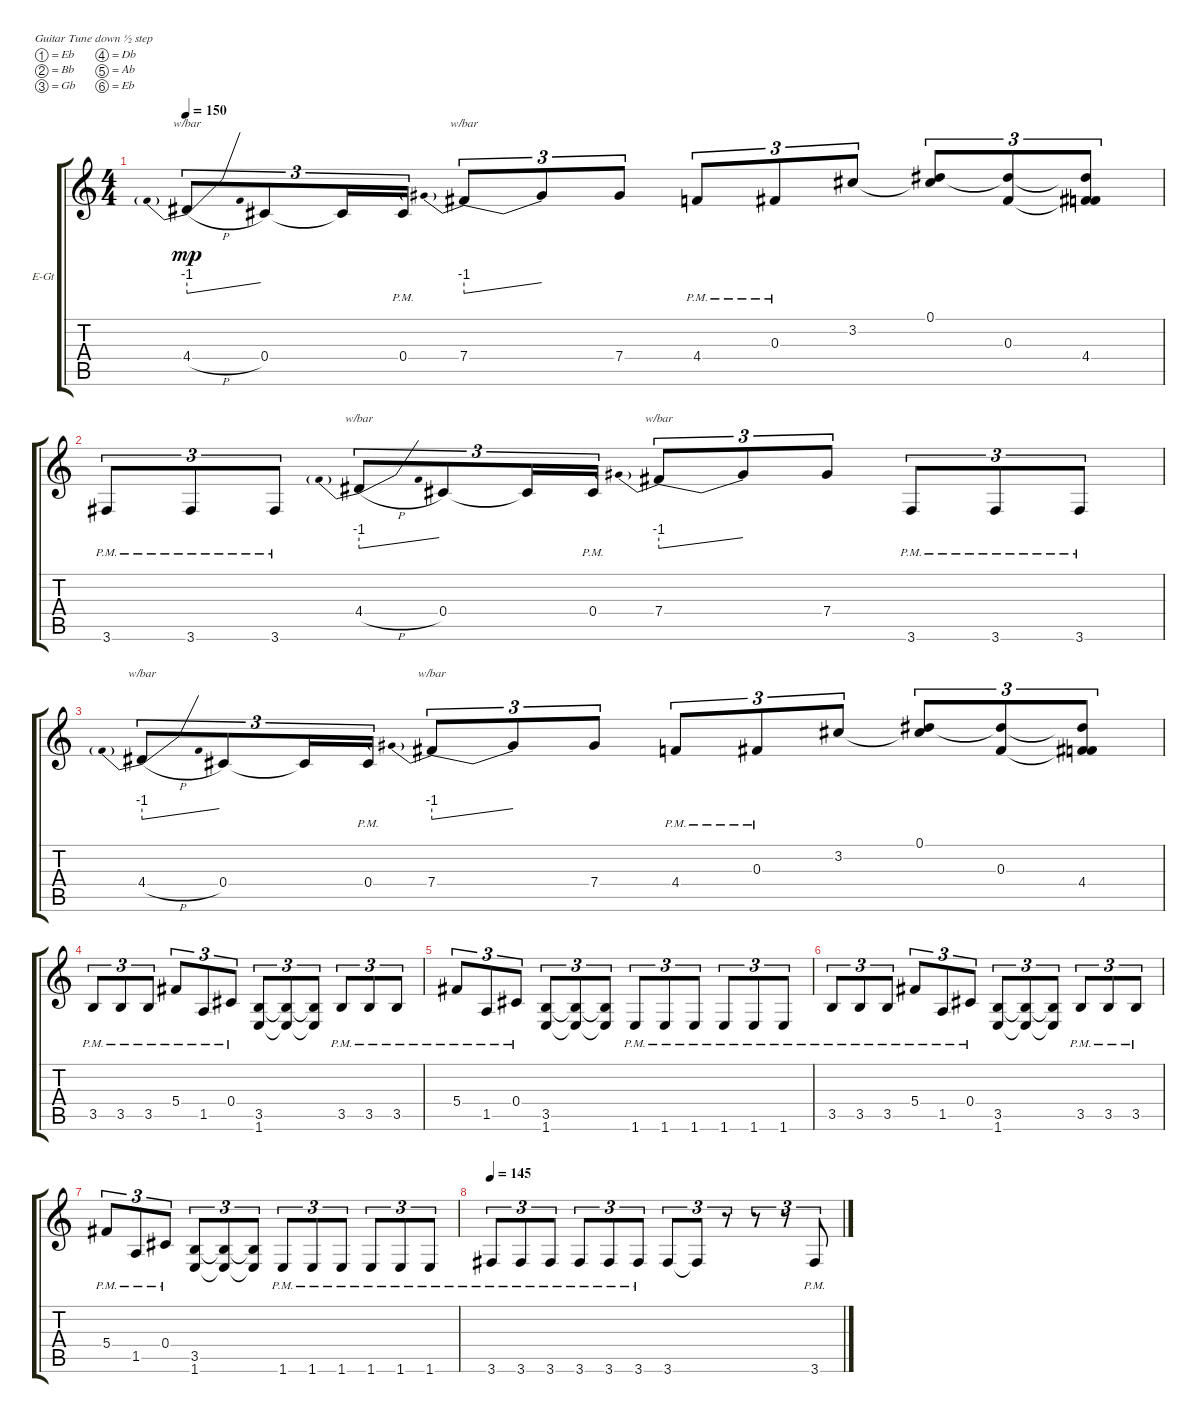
\bracketExtendMode groupsimilarinstruments
\firstSystemTrackNameOrientation horizontal
\otherSystemsTrackNameOrientation horizontal
\track ("left" "E-Gt") {instrument distortionguitar}
\staff {score tabs}
\tuning (Eb4 Bb3 Gb3 Db3 Ab2 Eb2)
\ts (4 4)
\tempo 150
\clef g2
\ks c
4.4{h}.8{tu (3 2) tbe (predivedive default 0 -4 30 0) dy mp} 0.4.8{tu (3 2)} 0.4{t}.16{tu (3 2)} 0.4{pm}.16{tu (3 2)} 7.4.8{tu (3 2) tbe (predivedive default 0 -4 30 0)} 7.4{t}.8{tu (3 2)} 7.4.8{tu (3 2)} 4.4{pm}.8{tu (3 2)} 0.3{pm}.8{tu (3 2)} 3.2.8{tu (3 2)} (0.1 3.2{t}).8{tu (3 2)} (0.3 0.1{t}).8{tu (3 2)} (4.4 0.3{t} 0.1{t}).8{tu (3 2)} |
3.6{pm}.8{tu (3 2)} 3.6{pm}.8{tu (3 2)} 3.6{pm}.8{tu (3 2)} 4.4{h}.8{tu (3 2) tbe (predivedive default 0 -4 30 0)} 0.4.8{tu (3 2)} 0.4{t}.16{tu (3 2)} 0.4{pm}.16{tu (3 2)} 7.4.8{tu (3 2) tbe (predivedive default 0 -4 30 0)} 7.4{t}.8{tu (3 2)} 7.4.8{tu (3 2)} 3.6{pm}.8{tu (3 2)} 3.6{pm}.8{tu (3 2)} 3.6{pm}.8{tu (3 2)} |
4.4{h}.8{tu (3 2) tbe (predivedive default 0 -4 30 0)} 0.4.8{tu (3 2)} 0.4{t}.16{tu (3 2)} 0.4{pm}.16{tu (3 2)} 7.4.8{tu (3 2) tbe (predivedive default 0 -4 30 0)} 7.4{t}.8{tu (3 2)} 7.4.8{tu (3 2)} 4.4{pm}.8{tu (3 2)} 0.3{pm}.8{tu (3 2)} 3.2.8{tu (3 2)} (0.1 3.2{t}).8{tu (3 2)} (0.3 0.1{t}).8{tu (3 2)} (4.4 0.3{t} 0.1{t}).8{tu (3 2)} |
3.5{pm}.8{tu (3 2)} 3.5{pm}.8{tu (3 2)} 3.5{pm}.8{tu (3 2)} 5.4{pm}.8{tu (3 2)} 1.5{pm}.8{tu (3 2)} 0.4{pm}.8{tu (3 2)} (1.6 3.5).8{tu (3 2)} (1.6{t} 3.5{t}).8{tu (3 2)} (1.6{t} 3.5{t}).8{tu (3 2)} 3.5{pm}.8{tu (3 2)} 3.5{pm}.8{tu (3 2)} 3.5{pm}.8{tu (3 2)} |
5.4{pm}.8{tu (3 2)} 1.5{pm}.8{tu (3 2)} 0.4{pm}.8{tu (3 2)} (1.6 3.5).8{tu (3 2)} (3.5{t} 1.6{t}).8{tu (3 2)} (3.5{t} 1.6{t}).8{tu (3 2)} 1.6{pm}.8{tu (3 2)} 1.6{pm}.8{tu (3 2)} 1.6{pm}.8{tu (3 2)} 1.6{pm}.8{tu (3 2)} 1.6{pm}.8{tu (3 2)} 1.6{pm}.8{tu (3 2)} |
3.5{pm}.8{tu (3 2)} 3.5{pm}.8{tu (3 2)} 3.5{pm}.8{tu (3 2)} 5.4{pm}.8{tu (3 2)} 1.5{pm}.8{tu (3 2)} 0.4{pm}.8{tu (3 2)} (1.6 3.5).8{tu (3 2)} (1.6{t} 3.5{t}).8{tu (3 2)} (1.6{t} 3.5{t}).8{tu (3 2)} 3.5{pm}.8{tu (3 2)} 3.5{pm}.8{tu (3 2)} 3.5{pm}.8{tu (3 2)} |
5.4{pm}.8{tu (3 2)} 1.5{pm}.8{tu (3 2)} 0.4{pm}.8{tu (3 2)} (1.6 3.5).8{tu (3 2)} (3.5{t} 1.6{t}).8{tu (3 2)} (3.5{t} 1.6{t}).8{tu (3 2)} 1.6{pm}.8{tu (3 2)} 1.6{pm}.8{tu (3 2)} 1.6{pm}.8{tu (3 2)} 1.6{pm}.8{tu (3 2)} 1.6{pm}.8{tu (3 2)} 1.6{pm}.8{tu (3 2)} |
\tempo 145
3.6{pm}.8{tu (3 2)} 3.6{pm}.8{tu (3 2)} 3.6{pm}.8{tu (3 2)} 3.6{pm}.8{tu (3 2)} 3.6{pm}.8{tu (3 2)} 3.6{pm}.8{tu (3 2)} 3.6.8{tu (3 2)} 3.6{t}.8{tu (3 2)} r.8{tu (3 2)} r.8{tu (3 2)} r.8{tu (3 2)} 3.6{pm}.8{tu (3 2)}
